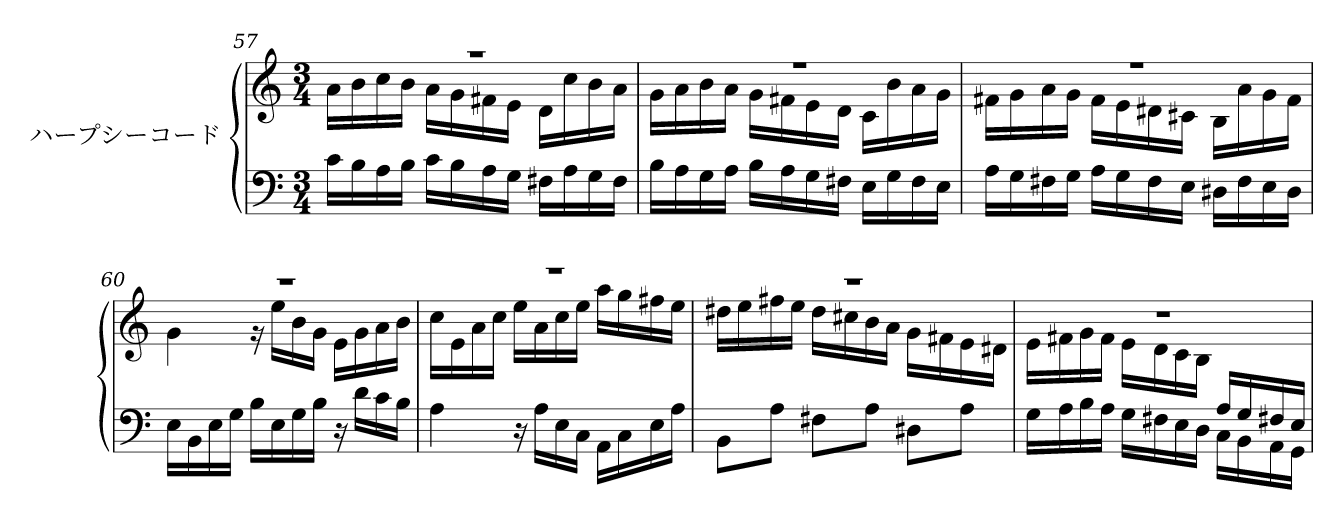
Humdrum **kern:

**kern	**kern
*part1	*part1
*staff2	*staff1
*I"ハープシーコード	*
*clefF4	*clefG2
*k[]	*k[]
*M3/4	*M3/4
=57	=57
*	*^
16c\LL	2.r	16a\LL
16B\	.	16b\
16A\	.	16cc\
16B\JJ	.	16b\JJ
16c\LL	.	16a\LL
16B\	.	16g\
16A\	.	16f#X\
16G\JJ	.	16e\JJ
16F#X\LL	.	16d\LL
16A\	.	16cc\
16G\	.	16b\
16F#\JJ	.	16a\JJ
!!LO:LB:g=z	!!
=58	=58	=58
16B\LL	2.r	16g\LL
16A\	.	16a\
16G\	.	16b\
16A\JJ	.	16a\JJ
16B\LL	.	16g\LL
16A\	.	16f#X\
16G\	.	16e\
16F#X\JJ	.	16d\JJ
16E\LL	.	16c\LL
16G\	.	16b\
16F#\	.	16a\
16E\JJ	.	16g\JJ
=59	=59	=59
16A\LL	2.r	16f#X\LL
16G\	.	16g\
16F#X\	.	16a\
16G\JJ	.	16g\JJ
16A\LL	.	16f#\LL
16G\	.	16e\
16F#\	.	16d#X\
16E\JJ	.	16c#X\JJ
16D#X\LL	.	16B\LL
16F#\	.	16a\
16E\	.	16g\
16D#\JJ	.	16f#\JJ
=60	=60	=60
16E\LL	2.r	4g\
16BB\	.	.
16E\	.	.
16G\JJ	.	.
16B\LL	.	16r
16E\	.	16ee\LL
16G\	.	16b\
16B\JJ	.	16g\JJ
16r	.	16e\LL
16d\LL	.	16g\
16c\	.	16a\
16B\JJ	.	16b\JJ
!!LO:LB:g=z	!!
=61	=61	=61
4A\	2.r	16cc\LL
.	.	16e\
.	.	16a\
.	.	16cc\JJ
16r	.	16ee\LL
16A\LL	.	16a\
16E\	.	16cc\
16C\JJ	.	16ee\JJ
16AA\LL	.	16aa\LL
16C\	.	16gg\
16E\	.	16ff#X\
16A\JJ	.	16ee\JJ
=62	=62	=62
8BB\L	2.r	16dd#X\LL
.	.	16ee\
8A\J	.	16ff#X\
.	.	16ee\JJ
8F#X\L	.	16dd#\LL
.	.	16cc#X\
8A\J	.	16b\
.	.	16a\JJ
8D#X\L	.	16g\LL
.	.	16f#X\
8A\J	.	16e\
.	.	16d#X\JJ
=63	=63	=63
*^	*	*
2ryy	16G\LL	2.r	16e\LL
.	16A\	.	16f#X\
.	16B\	.	16g\
.	16A\JJ	.	16f#\JJ
.	16G\LL	.	16e\LL
.	16F#X\	.	16d\
.	16E\	.	16c\
.	16D\JJ	.	16B\JJ
16A/LL	16C\LL	.	4ryy
16G/	16BB\	.	.
16F#X/	16AA\	.	.
16E/JJ	16GG\JJ	.	.
*v	*v	*	*
*	*v	*v
=	=
*-	*-
